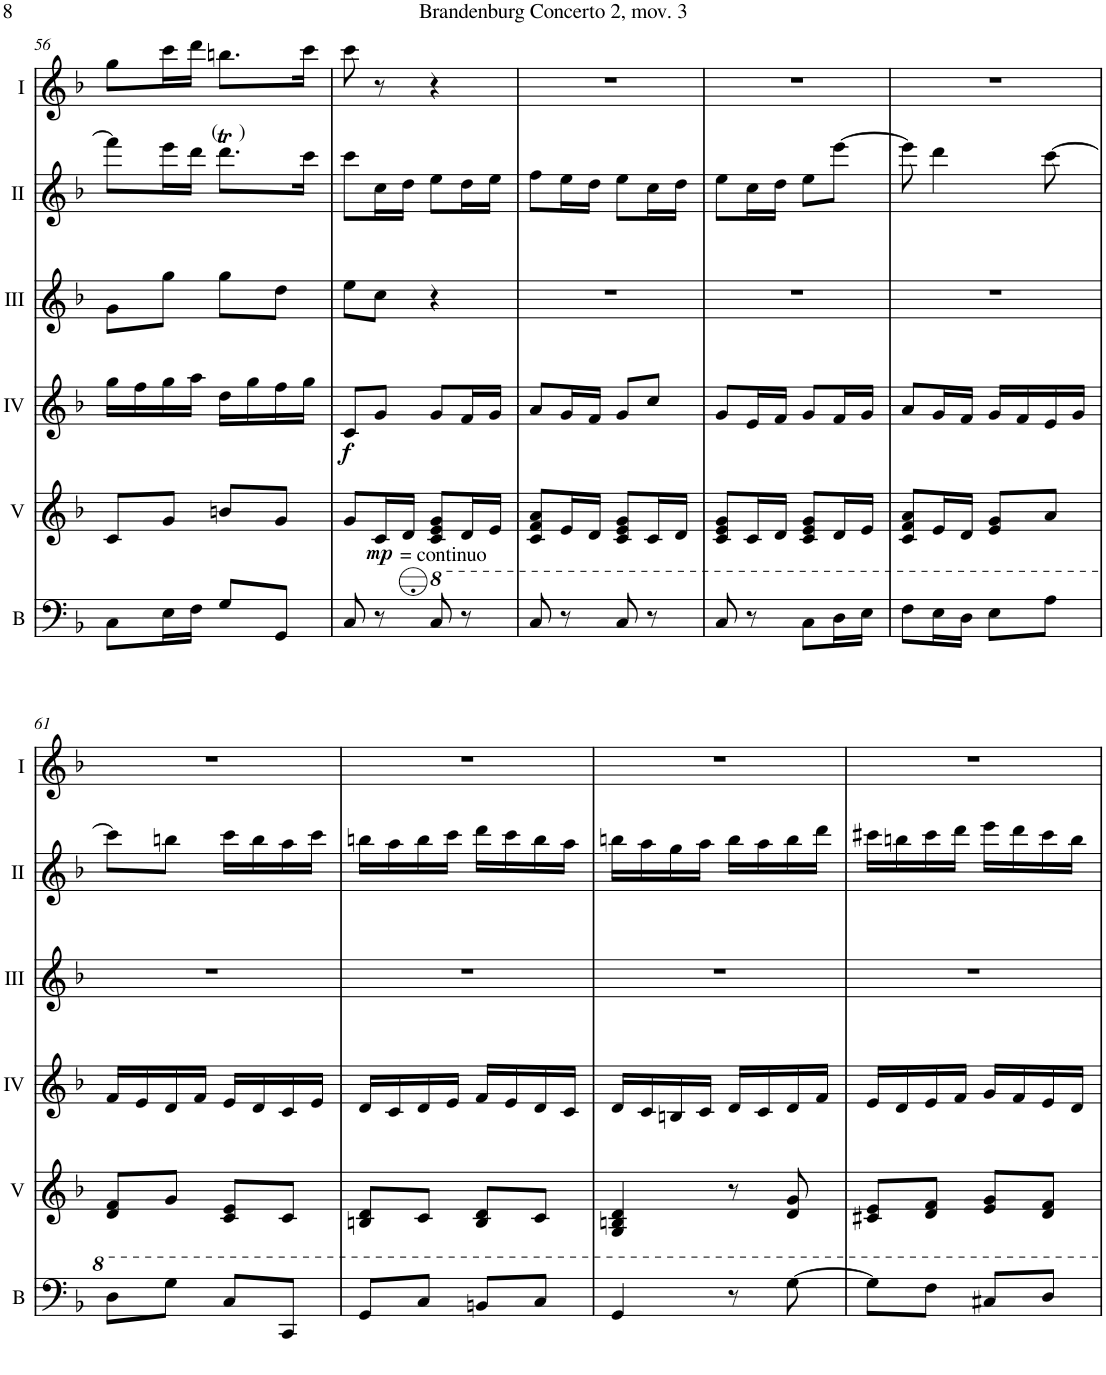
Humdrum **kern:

**kern	**kern	**dynam	**kern	**dynam	**kern	**kern	**kern
*part6	*part5	*part5	*part4	*part4	*part3	*part2	*part1
*staff6	*staff5	*staff5	*staff4	*staff4	*staff3	*staff2	*staff1
*I"Bass	*I"Acc. 5	*	*I"Acc. 4	*	*I"Acc. 3	*I"Acc. 2	*I"Acc. 1
*I'B	*	*	*	*	*	*	*
!!LO:PB:g=z
*clefF4	*clefG2	*	*clefG2	*	*clefG2	*clefG2	*clefG2
*Trd7c12	*	*	*	*	*	*	*
*k[b-]	*k[b-]	*	*k[b-]	*	*k[b-]	*k[b-]	*k[b-]
*M2/4	*M2/4	*	*M2/4	*	*M2/4	*M2/4	*M2/4
=56	=56	=56	=56	=56	=56	=56	=56
8C\L	8c/L	.	16gg\LL	.	8g\L	8fff\L]	8gg\L
.	.	.	16ff\	.	.	.	.
16E\L	8g/J	.	16gg\	.	8gg\J	16eee\L	16ccc\L
16F\JJ	.	.	16aa\JJ	.	.	16ddd\JJ	16ddd\JJ
!	!	!	!	!	!	!LO:TX:a:t=(    )	!
8G/L	8bn/L	.	16dd\LL	.	8gg\L	8.dddT\L	8.bbn\L
.	.	.	16gg\	.	.	.	.
8GG/J	8g/J	.	16ff\	.	8dd\J	.	.
.	.	.	16gg\JJ	.	.	16ccc\Jk	16ccc\Jk
=57	=57	=57	=57	=57	=57	=57	=57
!	!	!	!	!LO:DY:b	!	!	!
8C/	8g/L	.	8c/L	f	8ee\L	8ccc\L	8ccc\
!	!LO:TX:b:t== continuo	!	!	!	!	!	!
!	!	!LO:DY:b	!	!	!	!	!
8r	16c/L	mp	8g/J	.	8cc\J	16cc\L	8r
.	16d/JJ	.	.	.	.	16dd\JJ	.
8c/	8c/ 8e/ 8g/L	.	8g/L	.	4r	8ee\L	4r
8r	16d/L	.	16f/L	.	.	16dd\L	.
.	16e/JJ	.	16g/JJ	.	.	16ee\JJ	.
=58	=58	=58	=58	=58	=58	=58	=58
8c/	8c/ 8f/ 8a/L	.	8a/L	.	2r	8ff\L	2r
8r	16e/L	.	16g/L	.	.	16ee\L	.
.	16d/JJ	.	16f/JJ	.	.	16dd\JJ	.
8c/	8c/ 8e/ 8g/L	.	8g/L	.	.	8ee\L	.
8r	16c/L	.	8cc/J	.	.	16cc\L	.
.	16d/JJ	.	.	.	.	16dd\JJ	.
=59	=59	=59	=59	=59	=59	=59	=59
8c/	8c/ 8e/ 8g/L	.	8g/L	.	2r	8ee\L	2r
8r	16c/L	.	16e/L	.	.	16cc\L	.
.	16d/JJ	.	16f/JJ	.	.	16dd\JJ	.
8c\L	8c/ 8e/ 8g/L	.	8g/L	.	.	8ee\L	.
16d\L	16d/L	.	16f/L	.	.	[8eee\J	.
16e\JJ	16e/JJ	.	16g/JJ	.	.	.	.
=60	=60	=60	=60	=60	=60	=60	=60
8f\L	8c/ 8f/ 8a/L	.	8a/L	.	2r	8eee\]	2r
16e\L	16e/L	.	16g/L	.	.	4ddd\	.
16d\JJ	16d/JJ	.	16f/JJ	.	.	.	.
8e\L	8e/ 8g/L	.	16g/LL	.	.	.	.
.	.	.	16f/	.	.	.	.
8a\J	8a/J	.	16e/	.	.	[8ccc\	.
.	.	.	16g/JJ	.	.	.	.
!!LO:LB:g=z
=61	=61	=61	=61	=61	=61	=61	=61
8d\L	8d/ 8f/L	.	16f/LL	.	2r	8ccc\L]	2r
.	.	.	16e/	.	.	.	.
8g\J	8g/J	.	16d/	.	.	8bbn\J	.
.	.	.	16f/JJ	.	.	.	.
8c/L	8c/ 8e/L	.	16e/LL	.	.	16ccc\LL	.
.	.	.	16d/	.	.	16bb\	.
8C/J	8c/J	.	16c/	.	.	16aa\	.
.	.	.	16e/JJ	.	.	16ccc\JJ	.
=62	=62	=62	=62	=62	=62	=62	=62
8G/L	8Bn/ 8d/L	.	16d/LL	.	2r	16bbn\LL	2r
.	.	.	16c/	.	.	16aa\	.
8c/J	8c/J	.	16d/	.	.	16bb\	.
.	.	.	16e/JJ	.	.	16ccc\JJ	.
8Bn/L	8B/ 8d/L	.	16f/LL	.	.	16ddd\LL	.
.	.	.	16e/	.	.	16ccc\	.
8c/J	8c/J	.	16d/	.	.	16bb\	.
.	.	.	16c/JJ	.	.	16aa\JJ	.
=63	=63	=63	=63	=63	=63	=63	=63
4G/	4G/ 4Bn/ 4d/	.	16d/LL	.	2r	16bbn\LL	2r
.	.	.	16c/	.	.	16aa\	.
.	.	.	16Bn/	.	.	16gg\	.
.	.	.	16c/JJ	.	.	16aa\JJ	.
8r	8r	.	16d/LL	.	.	16bb\LL	.
.	.	.	16c/	.	.	16aa\	.
[8g\	8d/ 8g/	.	16d/	.	.	16bb\	.
.	.	.	16f/JJ	.	.	16ddd\JJ	.
=64	=64	=64	=64	=64	=64	=64	=64
8g\L]	8c#X/ 8e/L	.	16e/LL	.	2r	16ccc#X\LL	2r
.	.	.	16d/	.	.	16bbn\	.
8f\J	8d/ 8f/J	.	16e/	.	.	16ccc#\	.
.	.	.	16f/JJ	.	.	16ddd\JJ	.
8c#X/L	8e/ 8g/L	.	16g/LL	.	.	16eee\LL	.
.	.	.	16f/	.	.	16ddd\	.
8d/J	8d/ 8f/J	.	16e/	.	.	16ccc#\	.
.	.	.	16d/JJ	.	.	16bb\JJ	.
=	=	=	=	=	=	=	=
*-	*-	*-	*-	*-	*-	*-	*-
